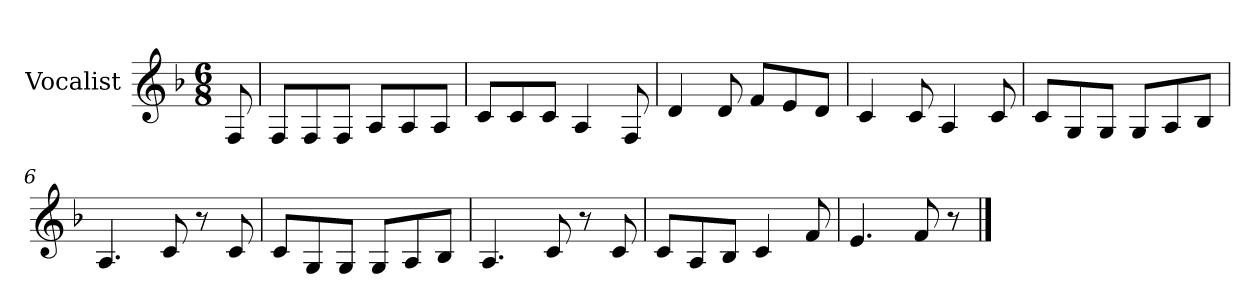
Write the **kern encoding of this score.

**kern
*part1
*staff1
*I"Vocalist
*k[b-]
*F:
*M6/8
=
8F
=1
8FL
8F
8FJ
8AL
8A
8AJ
=2
8cL
8c
8cJ
4A
8F
=3
4d
8d
8fL
8e
8dJ
=4
4c
8c
4A
8c
=5
8cL
8G
8GJ
8GL
8A
8B-J
=6
4.A
8c
8r
8c
=7
8cL
8G
8GJ
8GL
8A
8B-J
=8
4.A
8c
8r
8c
=9
8cL
8A
8B-J
4c
8f
=10
4.e
8f
8r
==
*-
